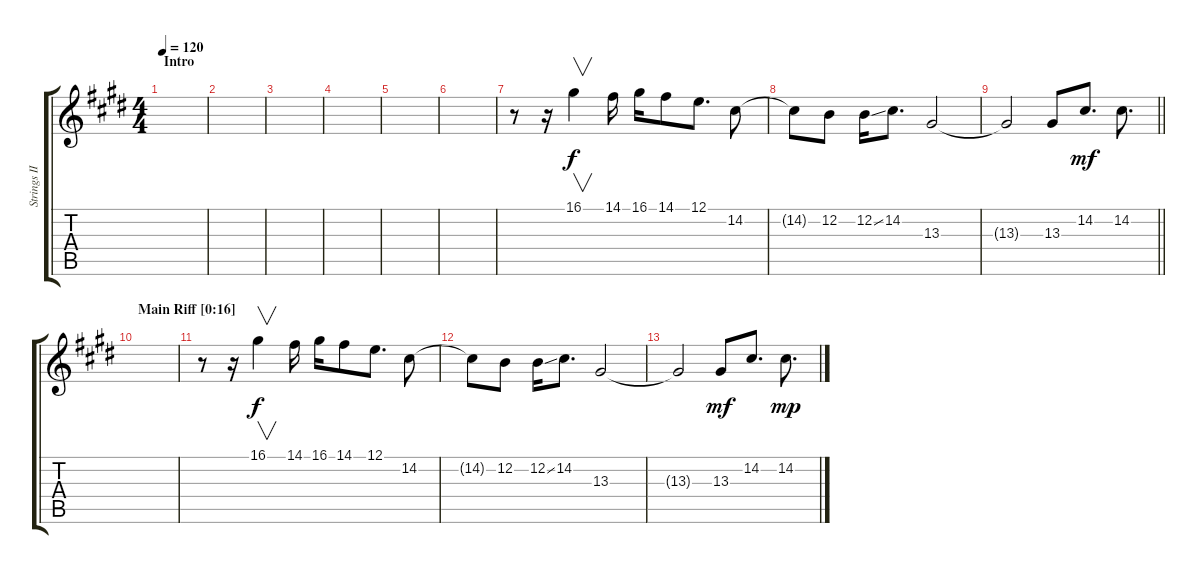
\track ("Strings II" "Strings II") {instrument stringensemble1}
\staff {score tabs}
\tuning (E4 B3 G3 D3 A2 E2) {hide}
\ts (4 4)
\section ("" "Intro")
\tempo 120
\clef g2
\ks c#minor
|
|
|
|
|
|
r.8 r.16 16.1.4{v} 14.1.16 16.1.16 14.1.8 12.1.8{d} 14.2.8 |
14.2{t}.8 12.2.8 12.2{ss}.16 14.2.8{d} 13.3.2 |
\barLineRight lightlight
13.3{t}.2{volume 5} 13.3.8 14.2.8{d dy mf} 14.2.8{d} |
\section ("" "Main Riff [0:16]")
|
r.8 r.16 16.1.4{v dy f volume 10} 14.1.16 16.1.16 14.1.8 12.1.8{d} 14.2.8 |
14.2{t}.8 12.2.8 12.2{ss}.16 14.2.8{d} 13.3.2 |
13.3{t}.2 13.3.8{dy mf} 14.2.8{d} 14.2.8{d dy mp}
